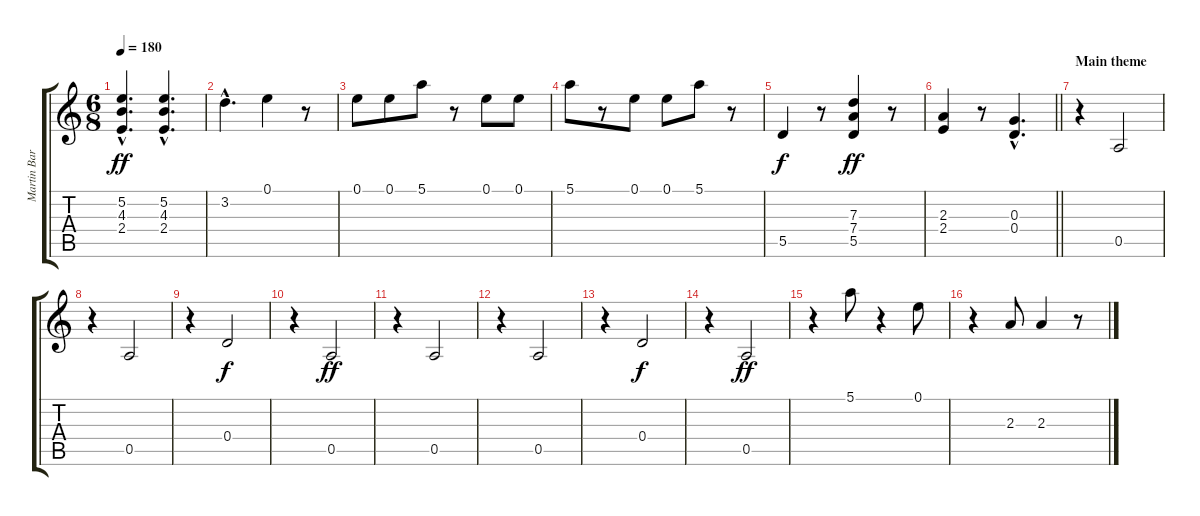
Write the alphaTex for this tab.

\track ("Martin Barre - guitar" "Martin Bar") {instrument overdrivenguitar}
\staff {score tabs}
\tuning (E4 B3 G3 D3 A2 E2) {hide}
\ts (6 8)
\tempo 180
\clef g2
\ks c
(5.2{hac} 4.3{hac} 2.4{hac}).4{d dy ff} (5.2{hac} 4.3{hac} 2.4{hac}).4{d} |
3.2{hac}.4{d} 0.1.4 r.8 |
0.1.8 0.1.8 5.1.8 r.8 0.1.8 0.1.8 |
5.1.8 r.8 0.1.8 0.1.8 5.1.8 r.8 |
5.5.4{dy f} r.8 (7.3 7.4 5.5).4{dy ff} r.8 |
\barLineRight lightlight
(2.3 2.4).4 r.8 (0.3{hac} 0.4{hac}).4{d} |
\section ("" "Main theme")
r.4 0.5.2 |
r.4 0.5.2 |
r.4 0.4.2{dy f} |
r.4 0.5.2{dy ff} |
r.4 0.5.2 |
r.4 0.5.2 |
r.4 0.4.2{dy f} |
r.4 0.5.2{dy ff} |
r.4 5.1.8 r.4 0.1.8 |
r.4 2.3.8 2.3.4 r.8
